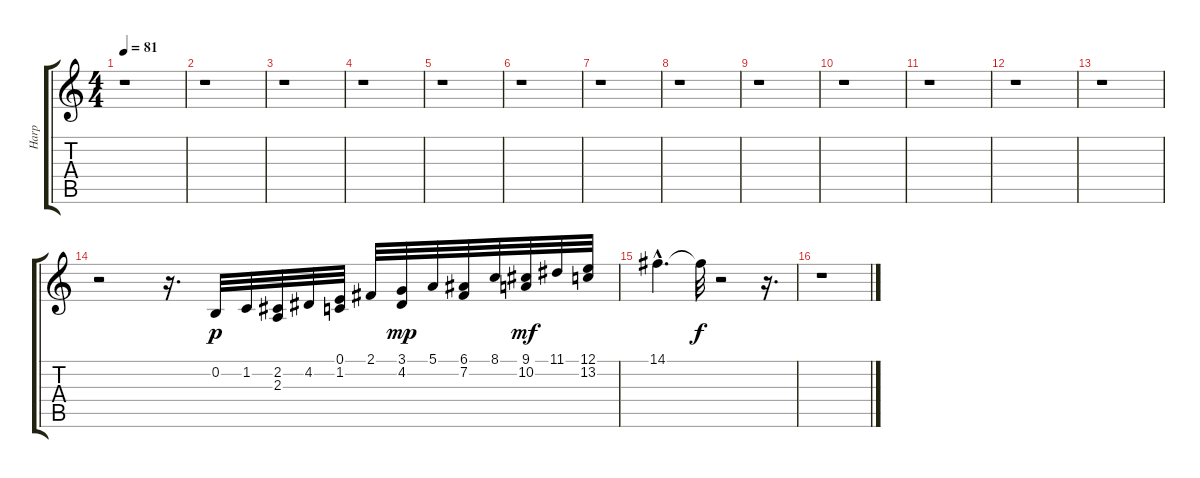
\track ("Harp" "Harp") {instrument orchestralharp}
\staff {score tabs}
\tuning (E4 B3 G3 D3 A2 E2) {hide}
\ts (4 4)
\tempo 81
\clef g2
\ks c
r.1{dy f} |
r.1 |
r.1 |
r.1 |
r.1 |
r.1 |
r.1 |
r.1 |
r.1 |
r.1 |
r.1 |
r.1 |
r.1 |
r.2 r.16{d} 0.2.32{dy p} 1.2.32 (2.2 2.3).32 4.2.32 (0.1 1.2).32 2.1.32 (3.1 4.2).32{dy mp} 5.1.32 (6.1 7.2).32 8.1.32 (9.1 10.2).32{dy mf} 11.1.32 (12.1 13.2).32 |
14.1{hac}.4{d} 14.1{t}.32{dy f} r.2 r.16{d} |
r.1
